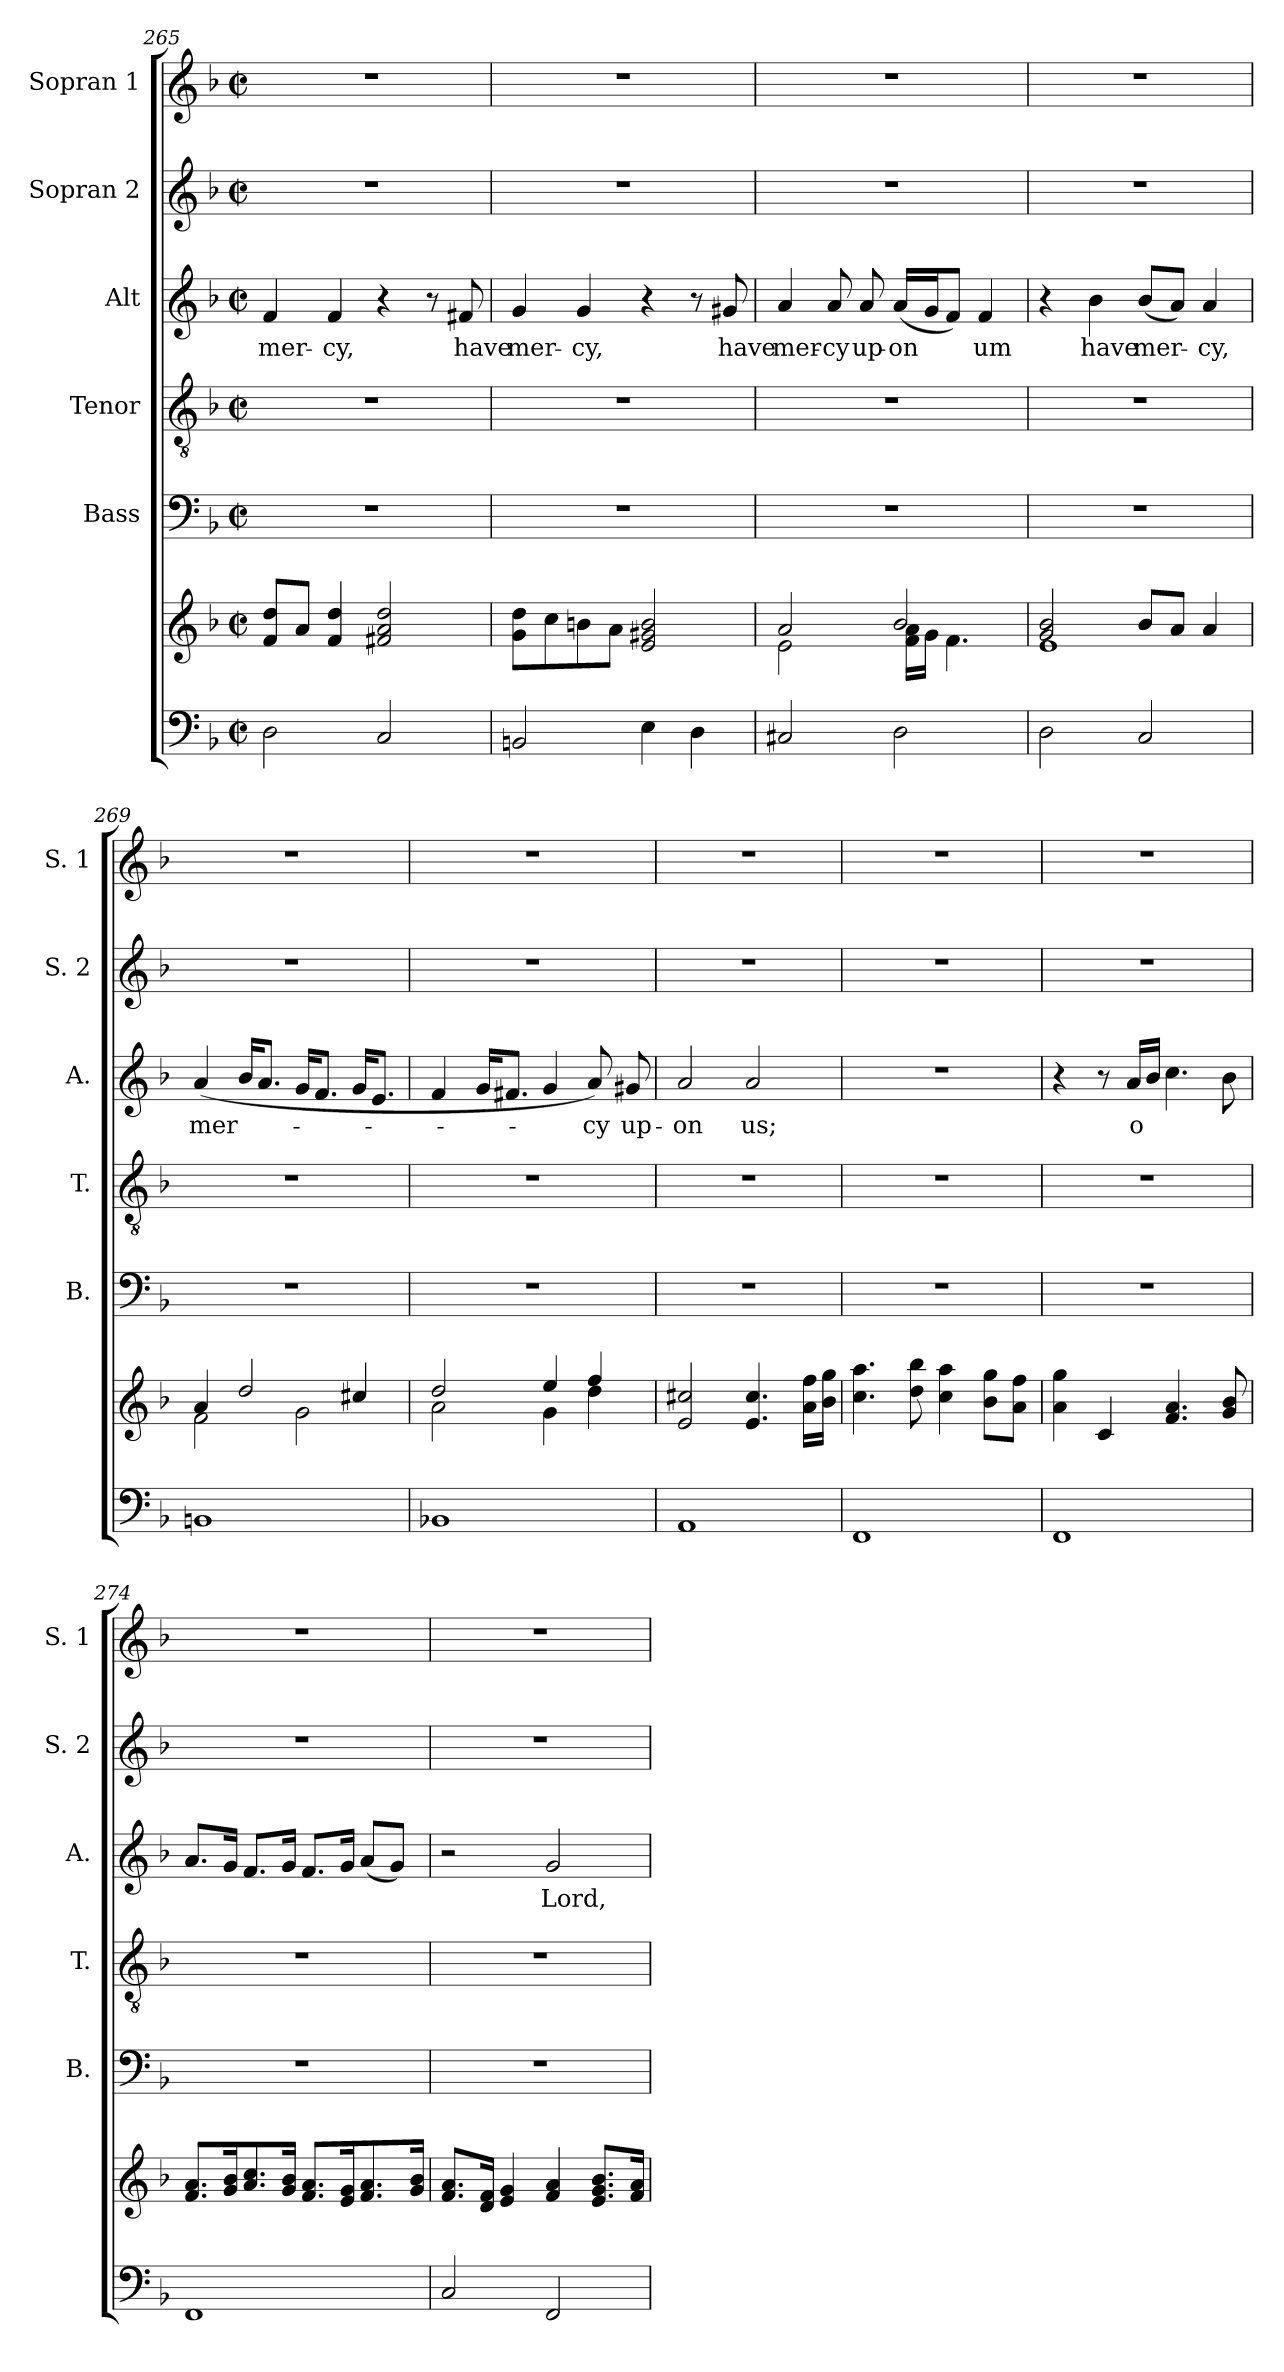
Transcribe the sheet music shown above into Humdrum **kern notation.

**kern	**kern	**kern	**kern	**kern	**text	**kern	**kern
*part6	*part6	*part5	*part4	*part3	*part3	*part2	*part1
*staff7	*staff6	*staff5	*staff4	*staff3	*staff3	*staff2	*staff1
*	*	*I"Bass	*I"Tenor	*I"Alt	*	*I"Sopran 2	*I"Sopran 1
*	*	*I'B.	*I'T.	*I'A.	*	*I'S. 2	*I'S. 1
*clefF4	*clefG2	*clefF4	*clefGv2	*clefG2	*	*clefG2	*clefG2
*k[b-]	*k[b-]	*k[b-]	*k[b-]	*k[b-]	*	*k[b-]	*k[b-]
*F:	*F:	*F:	*F:	*F:	*	*F:	*F:
*M2/2	*M2/2	*M2/2	*M2/2	*M2/2	*	*M2/2	*M2/2
*met(c|)	*met(c|)	*met(c|)	*met(c|)	*met(c|)	*	*met(c|)	*met(c|)
=265	=265	=265	=265	=265	=265	=265	=265
!	!	!	!	!	!LO:LY:b	!	!
2D\	8f/ 8dd/L	1r	1r	4f/	mer-	1r	1r
.	8a/J	.	.	.	.	.	.
!	!	!	!	!	!LO:LY:b	!	!
.	4f/ 4dd/	.	.	4f/	-cy,	.	.
2C/	2f#X/ 2a/ 2dd/	.	.	4r	.	.	.
.	.	.	.	8r	.	.	.
!	!	!	!	!	!LO:LY:b	!	!
.	.	.	.	8f#X/	have	.	.
=266	=266	=266	=266	=266	=266	=266	=266
!	!	!	!	!	!LO:LY:b	!	!
2BBn/	8g\ 8dd\L	1r	1r	4g/	mer-	1r	1r
.	8cc\	.	.	.	.	.	.
!	!	!	!	!	!LO:LY:b	!	!
.	8bn\	.	.	4g/	-cy,	.	.
.	8a\J	.	.	.	.	.	.
4E\	2e/ 2g#X/ 2b/	.	.	4r	.	.	.
4D\	.	.	.	8r	.	.	.
!	!	!	!	!	!LO:LY:b	!	!
.	.	.	.	8g#X/	have	.	.
=267	=267	=267	=267	=267	=267	=267	=267
*	*^	*	*	*	*	*	*
!	!	!	!	!	!	!LO:LY:b	!	!
2C#X/	2a/	2e\	1r	1r	4a/	mer-	1r	1r
!	!	!	!	!	!	!LO:LY:b	!	!
.	.	.	.	.	8a/	-cy	.	.
!	!	!	!	!	!	!LO:LY:b	!	!
.	.	.	.	.	8a/	up-	.	.
!	!	!	!	!	!	!LO:LY:b	!	!
2D\	2b-/	16f\ 16a\LL	.	.	(<16a/LL	-on	.	.
.	.	16g\JJ	.	.	16g/J	.	.	.
.	.	4.f\	.	.	8f/J)	.	.	.
!	!	!	!	!	!	!LO:LY:b	!	!
.	.	.	.	.	4f/	um	.	.
=268	=268	=268	=268	=268	=268	=268	=268	=268
2D\	2g/ 2b-/	1e	1r	1r	4r	.	1r	1r
!	!	!	!	!	!	!LO:LY:b	!	!
.	.	.	.	.	4b-\	have	.	.
!	!	!	!	!	!	!LO:LY:b	!	!
2C/	8b-/L	.	.	.	(<8b-/L	mer-	.	.
.	8a/J	.	.	.	8a/J)	.	.	.
!	!	!	!	!	!	!LO:LY:b	!	!
.	4a/	.	.	.	4a/	-cy,	.	.
!!LO:PB:g=z
=269	=269	=269	=269	=269	=269	=269	=269	=269
!	!	!	!	!	!	!LO:LY:b	!	!
1BBn	4a/	2f\	1r	1r	(<4a/	mer-	1r	1r
.	2dd/	.	.	.	16b-/KL	.	.	.
.	.	.	.	.	8.a/J	.	.	.
.	.	2g\	.	.	16g/KL	.	.	.
.	.	.	.	.	8.f/J	.	.	.
.	4cc#X/	.	.	.	16g/KL	.	.	.
.	.	.	.	.	8.e/J	.	.	.
=270	=270	=270	=270	=270	=270	=270	=270	=270
1BB-X	2dd/	2a\	1r	1r	4f/	.	1r	1r
.	.	.	.	.	16g/KL	.	.	.
.	.	.	.	.	8.f#X/J	.	.	.
.	4ee/	4g\	.	.	4g/	.	.	.
!	!	!	!	!	!	!LO:LY:b	!	!
.	4ff/	4dd\	.	.	8a/)	-cy	.	.
!	!	!	!	!	!	!LO:LY:b	!	!
.	.	.	.	.	8g#X/	up-	.	.
*	*v	*v	*	*	*	*	*	*
=271	=271	=271	=271	=271	=271	=271	=271
!	!	!	!	!	!LO:LY:b	!	!
1AA	2e/ 2cc#X/	1r	1r	2a/	-on	1r	1r
!	!	!	!	!	!LO:LY:b	!	!
.	4.e/ 4.cc#/	.	.	2a/	us;	.	.
.	16a\ 16ff\LL	.	.	.	.	.	.
.	16b-\ 16gg\JJ	.	.	.	.	.	.
=272	=272	=272	=272	=272	=272	=272	=272
1FF	4.cc\ 4.aa\	1r	1r	1r	.	1r	1r
.	8dd\ 8bb-\	.	.	.	.	.	.
.	4cc\ 4aa\	.	.	.	.	.	.
.	8b-\ 8gg\L	.	.	.	.	.	.
.	8a\ 8ff\J	.	.	.	.	.	.
=273	=273	=273	=273	=273	=273	=273	=273
1FF	4a\ 4gg\	1r	1r	4r	.	1r	1r
.	4c/	.	.	8r	.	.	.
!	!	!	!	!	!LO:LY:b	!	!
.	.	.	.	16a/LL	o	.	.
.	.	.	.	16b-/JJ	.	.	.
.	4.f/ 4.a/	.	.	4.cc\	.	.	.
.	8g/ 8b-/	.	.	8b-\	.	.	.
=274	=274	=274	=274	=274	=274	=274	=274
1FF	8.f/ 8.a/L	1r	1r	8.a/L	.	1r	1r
.	16g/ 16b-/k	.	.	16g/Jk	.	.	.
.	8.a/ 8.cc/	.	.	8.f/L	.	.	.
.	16g/ 16b-/Jk	.	.	16g/Jk	.	.	.
.	8.f/ 8.a/L	.	.	8.f/L	.	.	.
.	16e/ 16g/k	.	.	16g/Jk	.	.	.
.	8.f/ 8.a/	.	.	(<8a/L	.	.	.
.	.	.	.	8g/J)	.	.	.
.	16g/ 16b-/Jk	.	.	.	.	.	.
!!LO:LB:g=z
=275	=275	=275	=275	=275	=275	=275	=275
2C/	8.f/ 8.a/L	1r	1r	2r	.	1r	1r
.	16d/ 16f/Jk	.	.	.	.	.	.
.	4e/ 4g/	.	.	.	.	.	.
!	!	!	!	!	!LO:LY:b	!	!
2FF/	4f/ 4a/	.	.	2g/	Lord,	.	.
.	8.e/ 8.g/ 8.b-/L	.	.	.	.	.	.
.	16f/ 16a/Jk	.	.	.	.	.	.
=	=	=	=	=	=	=	=
*-	*-	*-	*-	*-	*-	*-	*-
